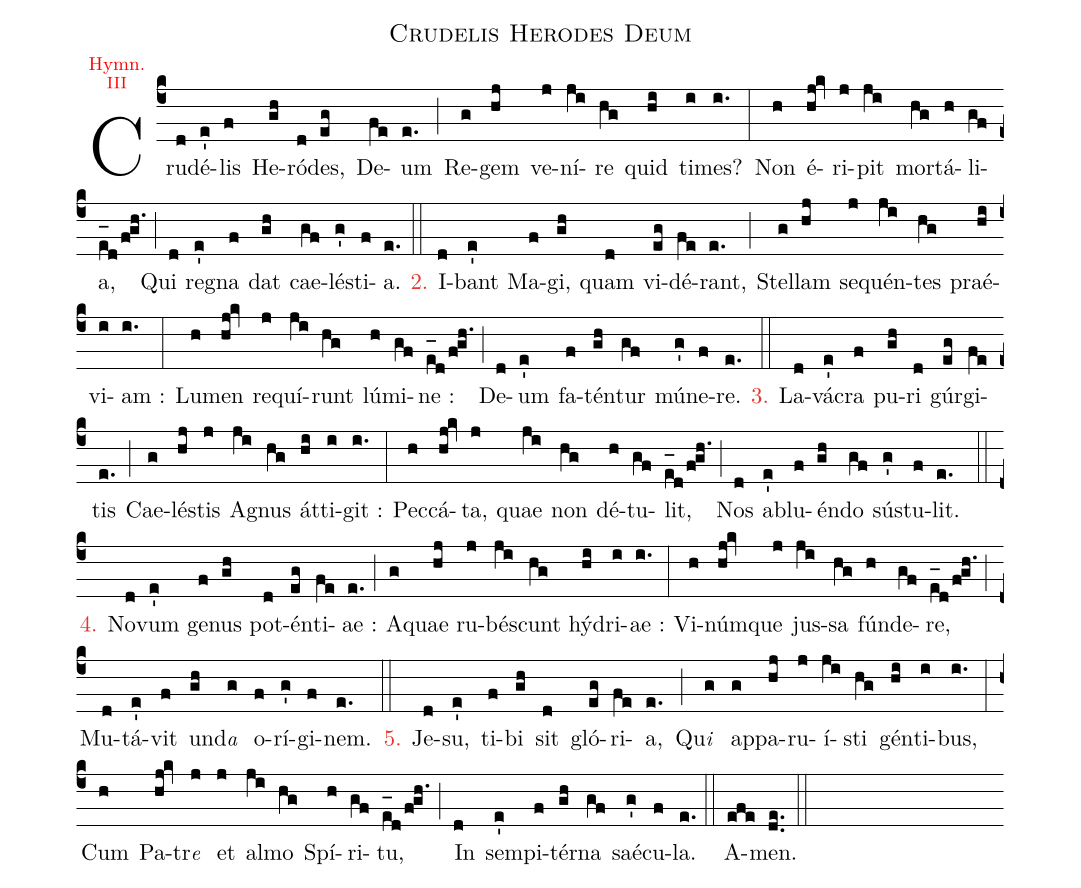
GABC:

name:Crudelis Herodes Deum;
office-part:Hymnus;
annotation: {\color{red}\footnotesize Hymn.};
annotation: {\color{red}\scriptsize III};
%%
(c4) Cru(d)dé(e')lis(f) He(gh)ró(d)des,(eg) De(fe)um(e.) (;) Re(g)gem(hj) ve(j)ní(ji)re(hg) quid(hi) ti(i)mes?(i.) (:) Non(h) é(hj!kv)ri(j)pit(ji) mor(hg)tá(h)li(gf)a,(e_[oh:h]d/fgh.) (;) Qui(d) re(e')gna(f) dat(gh) cae(gf)lé(g')sti(f)a.(e.) (::)
<c>2.</c> I(d)bant(e') Ma(f)gi,(gh) quam(d) vi(eg)dé(fe)rant,(e.) (;) Stel(g)lam(hj) se(j)quén(ji)tes(hg) praé(hi)vi(i)am :(i.) (:) Lu(h)men(hj!kv) re(j)quí(ji)runt(hg) lú(h)mi(gf)ne :(e_[oh:h]d/fgh.) (;) De(d)um(e') fa(f)tén(gh)tur(gf) mú(g')ne(f)re.(e.) (::)
<c>3.</c> La(d)vá(e')cra(f) pu(gh)ri(d) gúr(eg)gi(fe)tis(e.) (;) Cae(g)lé(hj)stis(j) A(ji)gnus(hg) át(hi)ti(i)git :(i.) (:) Pec(h)cá(hj!kv)ta,(j) quae(ji) non(hg) dé(h)tu(gf)lit,(e_[oh:h]d/fgh.) (;) Nos(d) a(e')blu(f)én(gh)do(gf) sús(g')tu(f)lit.(e.) (::)
<c>4.</c> No(d)vum(e') ge(f)nus(gh) pot(d)én(eg)ti(fe)ae :(e.) (;) A(g)quae(hj) ru(j)bé(ji)scunt(hg) hý(hi)dri(i)ae :(i.) (:) Vi(h)núm(hj!kv)que(j) jus(ji)sa(hg) fún(h)de(gf)re,(e_[oh:h]d/fgh.) (;) Mu(d)tá(e')vit(f) un(gh)d{<e>a</e>}(g) o(f)rí(g')gi(f)nem.(e.) (::)
<c>5.</c> Je(d)su,(e') ti(f)bi(gh) sit(d) gló(eg)ri(fe)a,(e.) (;) Qu{<e>i</e>}(g) ap(g)pa(hj)ru(j)í(ji)sti(hg) gén(hi)ti(i)bus,(i.) (:) Cum(h) Pa(hj!kv)tr{<e>e</e>}(j) et(j) al(ji)mo(hg) Spí(h)ri(gf)tu,(e_[oh:h]d/fgh.) (;) In(d) sem(e')pi(f)tér(gh)na(gf) saé(g')cu(f)la.(e.) (::)
A(efe)men.(de..) (::)
